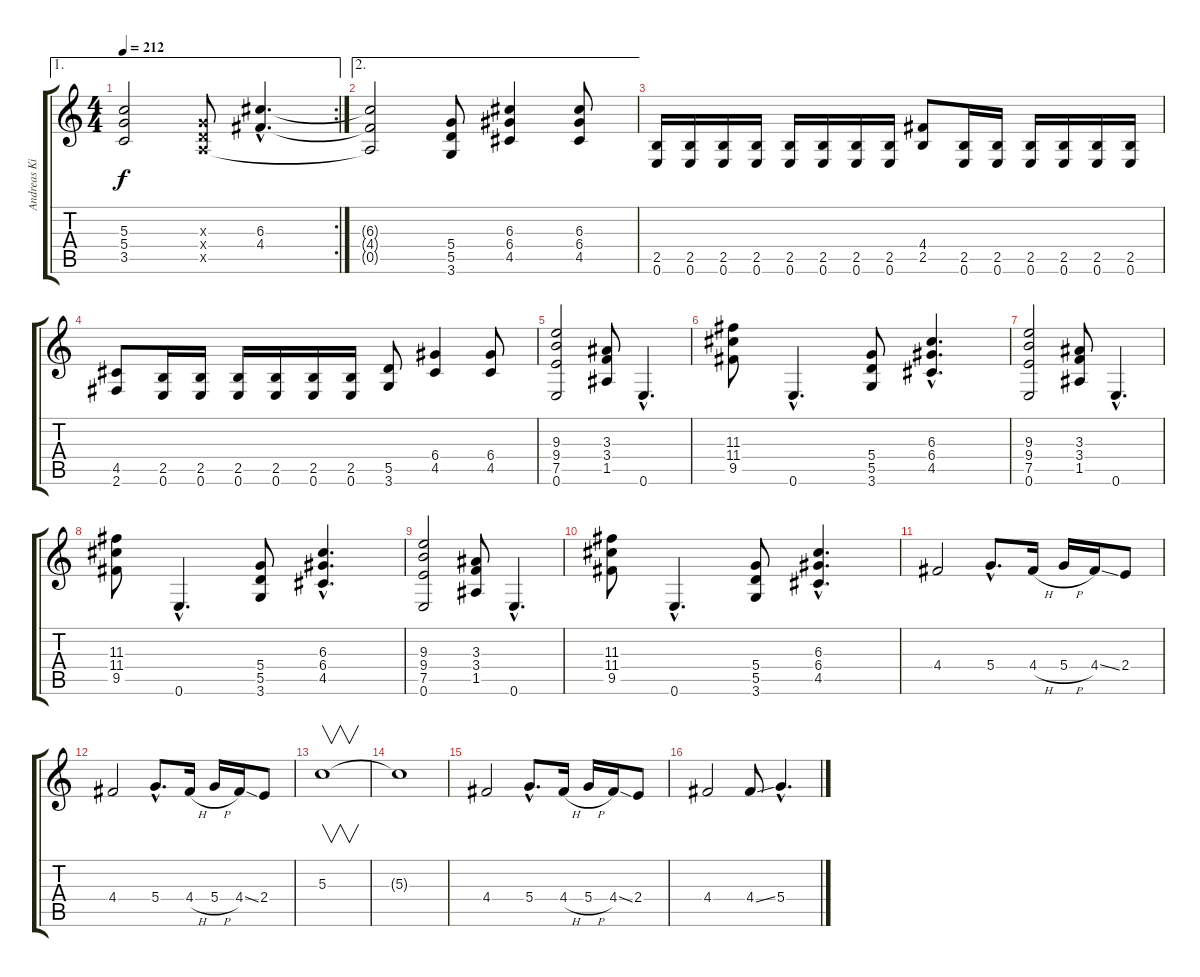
\track ("Andreas Kisser" "Andreas Ki") {instrument distortionguitar}
\staff {score tabs}
\tuning (E4 B3 G3 D3 A2 E2) {hide}
\ae 1
\rc 2
\ts (4 4)
\tempo 212
\clef g2
\ks c
(5.3{t} 5.4{t} 3.5{t}).2{dy f} (0.3{x} 0.4{x} 0.5{x}).8 (6.3{hac} 4.4{hac}).4{d} |
\ae 2
(6.3{t} 4.4{t} 0.5{t}).2 (5.4 5.5 3.6).8 (6.3 6.4 4.5).4 (6.3 6.4 4.5).8 |
(2.5 0.6).16 (2.5 0.6).16 (2.5 0.6).16 (2.5 0.6).16 (2.5 0.6).16 (2.5 0.6).16 (2.5 0.6).16 (2.5 0.6).16 (4.4 2.5).8 (2.5 0.6).16 (2.5 0.6).16 (2.5 0.6).16 (2.5 0.6).16 (2.5 0.6).16 (2.5 0.6).16 |
(4.5 2.6).8 (2.5 0.6).16 (2.5 0.6).16 (2.5 0.6).16 (2.5 0.6).16 (2.5 0.6).16 (2.5 0.6).16 (5.5 3.6).8 (6.4 4.5).4 (6.4 4.5).8 |
(9.3 9.4 7.5 0.6).2 (3.3 3.4 1.5).8 0.6{hac}.4{d} |
(11.3 11.4 9.5).8 0.6{hac}.4{d} (5.4 5.5 3.6).8 (6.3{hac} 6.4{hac} 4.5{hac}).4{d} |
(9.3 9.4 7.5 0.6).2 (3.3 3.4 1.5).8 0.6{hac}.4{d} |
(11.3 11.4 9.5).8 0.6{hac}.4{d} (5.4 5.5 3.6).8 (6.3{hac} 6.4{hac} 4.5{hac}).4{d} |
(9.3 9.4 7.5 0.6).2 (3.3 3.4 1.5).8 0.6{hac}.4{d} |
(11.3 11.4 9.5).8 0.6{hac}.4{d} (5.4 5.5 3.6).8 (6.3{hac} 6.4{hac} 4.5{hac}).4{d} |
4.4.2 5.4{hac}.8{d} 4.4{h}.16 5.4{h}.16 4.4{ss}.16 2.4.8 |
4.4.2 5.4{hac}.8{d} 4.4{h}.16 5.4{h}.16 4.4{ss}.16 2.4.8 |
5.3.1{v} |
5.3{t}.1 |
4.4.2 5.4{hac}.8{d} 4.4{h}.16 5.4{h}.16 4.4{ss}.16 2.4.8 |
4.4.2 4.4{ss}.8 5.4{hac}.4{d}
